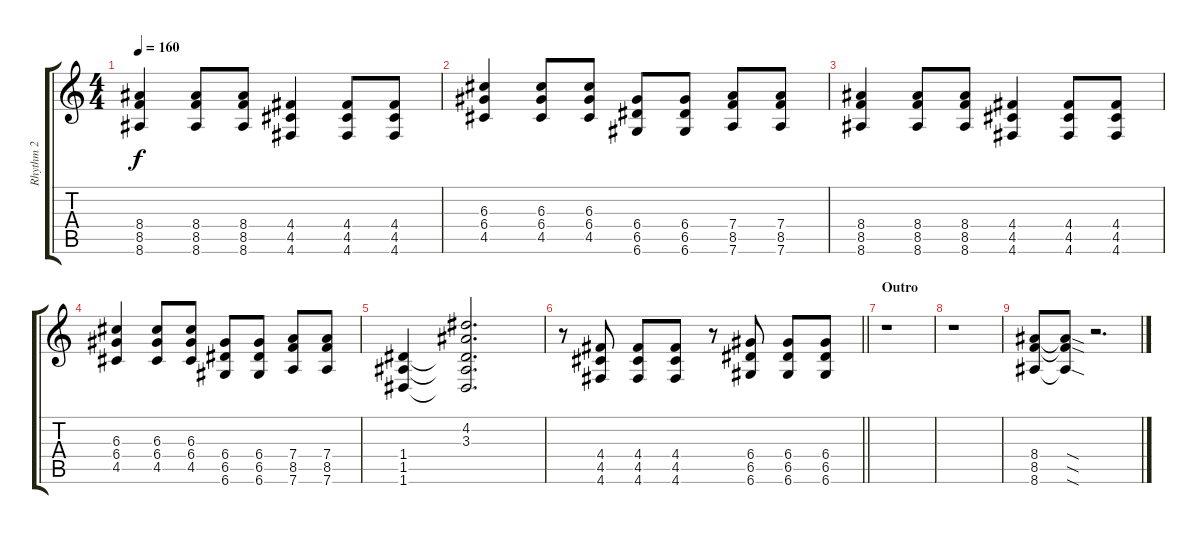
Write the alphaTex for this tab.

\track ("Rhythm 2" "Rhythm 2") {instrument overdrivenguitar}
\staff {score tabs}
\tuning (E4 B3 G3 D3 A2 D2) {hide}
\ts (4 4)
\tempo 160
\clef g2
\ks c
(8.4 8.5 8.6).4{dy f} (8.4 8.5 8.6).8 (8.4 8.5 8.6).8 (4.4 4.5 4.6).4 (4.4 4.5 4.6).8 (4.4 4.5 4.6).8 |
(6.3 6.4 4.5).4 (6.3 6.4 4.5).8 (6.3 6.4 4.5).8 (6.4 6.5 6.6).8 (6.4 6.5 6.6).8 (7.4 8.5 7.6).8 (7.4 8.5 7.6).8 |
(8.4 8.5 8.6).4 (8.4 8.5 8.6).8 (8.4 8.5 8.6).8 (4.4 4.5 4.6).4 (4.4 4.5 4.6).8 (4.4 4.5 4.6).8 |
(6.3 6.4 4.5).4 (6.3 6.4 4.5).8 (6.3 6.4 4.5).8 (6.4 6.5 6.6).8 (6.4 6.5 6.6).8 (7.4 8.5 7.6).8 (7.4 8.5 7.6).8 |
(1.4 1.5 1.6).4 (4.2 3.3 1.4{t} 1.5{t} 1.6{t}).2{d} |
\barLineRight lightlight
r.8 (4.4 4.5 4.6).8 (4.4 4.5 4.6).8 (4.4 4.5 4.6).8 r.8 (6.4 6.5 6.6).8 (6.4 6.5 6.6).8 (6.4 6.5 6.6).8 |
\section ("" "Outro")
r.1 |
r.1 |
(8.4 8.5 8.6).8 (8.4{sod t} 8.5{sod t} 8.6{sod t}).8 r.2{d}
